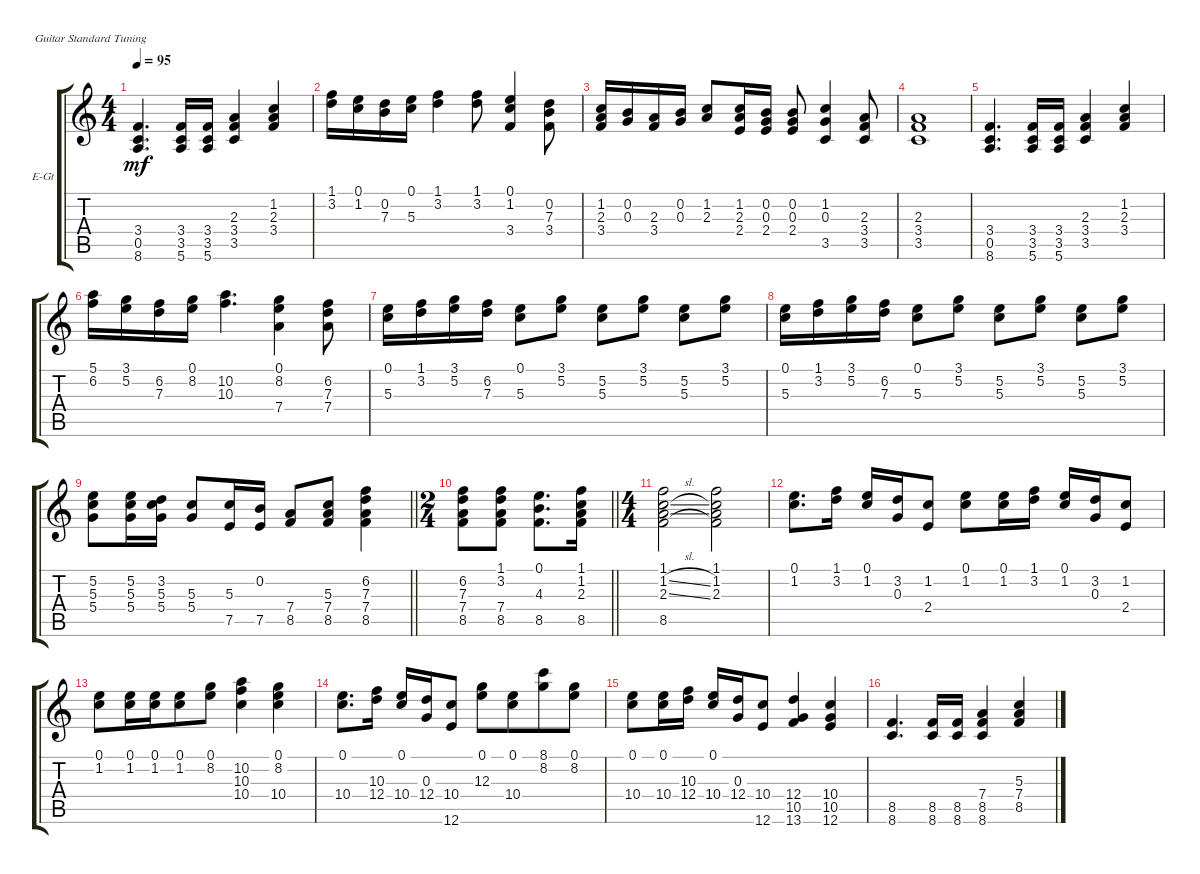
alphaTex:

\defaultSystemsLayout 4
\bracketExtendMode groupsimilarinstruments
\firstSystemTrackNameOrientation horizontal
\otherSystemsTrackNameOrientation horizontal
\track ("Electric Guitar" "E-Gt") {instrument electricguitarclean}
\staff {score tabs}
\tuning (E4 B3 G3 D3 A2 E2)
\ts (4 4)
\tempo 95
\clef g2
\ks c
(0.5 8.6 3.4).4{d dy mf instrument electricguitarclean} (3.4 3.5 5.6).16 (5.6 3.5 3.4).16 (2.3 3.4 3.5).4 (3.4 2.3 1.2).4 |
(1.1 3.2).16 (1.2 0.1).16 (0.2 7.3).16 (0.1 5.3).16 (3.2 1.1).4 (1.1 3.2).8 (0.1 1.2 3.4).4 (3.4 0.2 7.3).8{beam invert} |
(3.4 2.3 1.2).16 (0.2 0.3).16 (3.4 2.3).16 (0.2 0.3).16 (2.3 1.2).8 (1.2 2.3 2.4).16 (2.4 0.3 0.2).16 (0.2 0.3 2.4).8 (0.3 1.2 3.5).4 (3.5 3.4 2.3).8 |
(3.5 3.4 2.3).1 |
(0.5 8.6 3.4).4{d} (3.4 3.5 5.6).16 (5.6 3.5 3.4).16 (2.3 3.4 3.5).4 (3.4 2.3 1.2).4 |
(5.1 6.2).16 (3.1 5.2).16 (6.2 7.3).16 (0.1 8.2).16 (10.2 10.3).4{d} (8.2 0.1 7.4).4 (7.4 7.3 6.2).8 |
(0.1 5.3).16 (3.2 1.1).16 (3.1 5.2).16 (6.2 7.3).16 (0.1 5.3).8 (3.1 5.2).8 (5.2 5.3).8 (5.2 3.1).8 (5.2 5.3).8 (5.2 3.1).8 |
(0.1 5.3).16 (3.2 1.1).16 (3.1 5.2).16 (6.2 7.3).16 (0.1 5.3).8 (3.1 5.2).8 (5.2 5.3).8 (5.2 3.1).8 (5.2 5.3).8 (5.2 3.1).8 |
\barLineRight lightlight
(5.2 5.3 5.4).8 (5.4 5.3 5.2).16 (3.2 5.3 5.4).16 (5.4 5.3).8 (5.3 7.5).16 (7.5 0.2).16 (8.5 7.4).8 (7.4 8.5 5.3).8 (7.4 7.3 6.2 8.5).4 |
\ts (2 4)
\barLineRight lightlight
(6.2 7.3 7.4 8.5).8 (3.2 1.1 8.5 7.4).8 (0.1 4.3 8.5).8{d} (2.3 1.2 1.1 8.5).16 |
\ts (4 4)
(2.3{sl} 1.2{sl} 1.1 8.5).2 (1.1 1.2 2.3 8.5{t}).2 |
(0.1 1.2).8{d} (3.2 1.1).16 (0.1 1.2).16 (3.2 0.3).16 (2.4 1.2).8 (1.2 0.1).8 (0.1 1.2).16 (3.2 1.1).16 (0.1 1.2).16 (3.2 0.3).16 (2.4 1.2).8 |
(0.1 1.2).8 (1.2 0.1).16 (1.2 0.1).16{beam merge} (1.2 0.1).8 (0.1 8.2).8 (10.4 10.3 10.2).4 (8.2 0.1 10.4).4 |
(0.1 10.4).8{d} (12.4 10.3).16 (0.1 10.4).16 (12.4 0.3).16 (12.6 10.4).8 (12.3 0.1).8 (0.1 10.4).8{beam merge} (8.2 8.1).8 (8.2 0.1).8 |
(0.1 10.4).8 (10.4 0.1).16 (10.3 12.4).16 (0.1 10.4).16 (12.4 0.3).16 (12.6 10.4).8 (12.4 10.5 13.6).4 (12.6 10.5 10.4).4 |
(8.6 8.5).4{d} (8.5 8.6).16 (8.6 8.5).16 (7.4 8.5 8.6).4 (8.5 7.4 5.3).4
